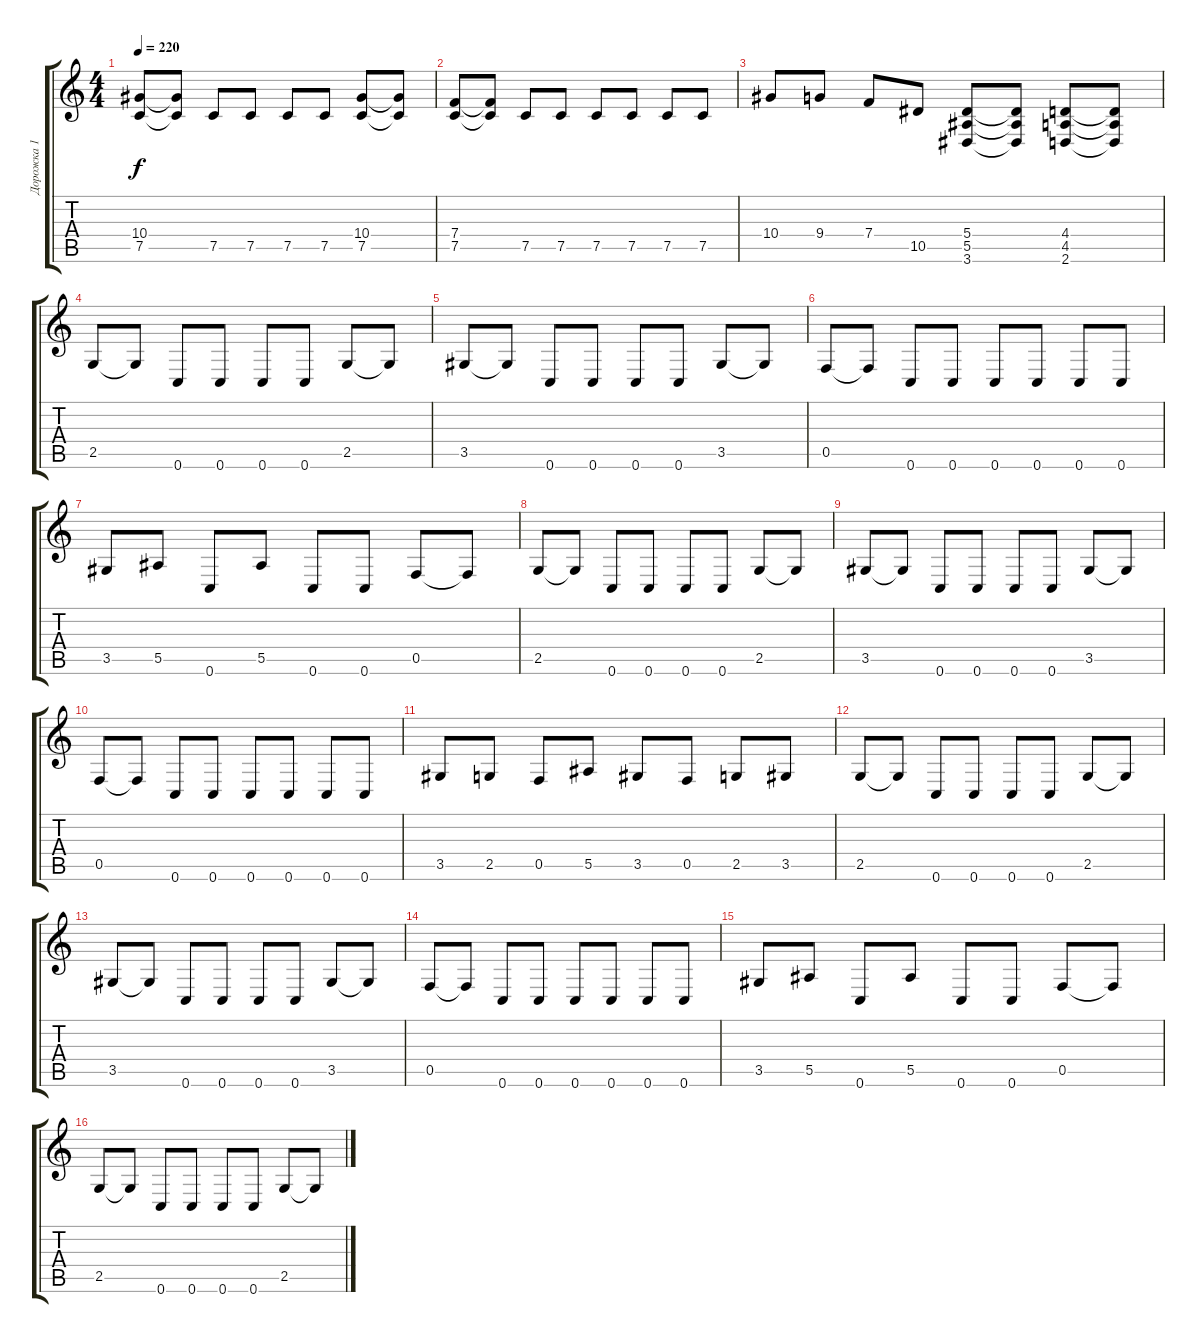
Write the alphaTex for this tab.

\track ("Дорожка 1" "Дорожка 1") {instrument distortionguitar}
\staff {score tabs}
\tuning (C4 G3 Eb3 Bb2 F2 C2) {hide}
\ts (4 4)
\tempo 220
\clef g2
\ks c
(10.4 7.5).8{dy f} (10.4{t} 7.5{t}).8 7.5.8 7.5.8 7.5.8 7.5.8 (10.4 7.5).8 (10.4{t} 7.5{t}).8 |
(7.4 7.5).8 (7.4{t} 7.5{t}).8 7.5.8 7.5.8 7.5.8 7.5.8 7.5.8 7.5.8 |
10.4.8 9.4.8 7.4.8 10.5.8 (5.4 5.5 3.6).8 (5.4{t} 5.5{t} 3.6{t}).8 (4.4 4.5 2.6).8 (4.4{t} 4.5{t} 2.6{t}).8 |
2.5.8 2.5{t}.8 0.6.8 0.6.8 0.6.8 0.6.8 2.5.8 2.5{t}.8 |
3.5.8 3.5{t}.8 0.6.8 0.6.8 0.6.8 0.6.8 3.5.8 3.5{t}.8 |
0.5.8 0.5{t}.8 0.6.8 0.6.8 0.6.8 0.6.8 0.6.8 0.6.8 |
3.5.8 5.5.8 0.6.8 5.5.8 0.6.8 0.6.8 0.5.8 0.5{t}.8 |
2.5.8 2.5{t}.8 0.6.8 0.6.8 0.6.8 0.6.8 2.5.8 2.5{t}.8 |
3.5.8 3.5{t}.8 0.6.8 0.6.8 0.6.8 0.6.8 3.5.8 3.5{t}.8 |
0.5.8 0.5{t}.8 0.6.8 0.6.8 0.6.8 0.6.8 0.6.8 0.6.8 |
3.5.8 2.5.8 0.5.8 5.5.8 3.5.8 0.5.8 2.5.8 3.5.8 |
2.5.8 2.5{t}.8 0.6.8 0.6.8 0.6.8 0.6.8 2.5.8 2.5{t}.8 |
3.5.8 3.5{t}.8 0.6.8 0.6.8 0.6.8 0.6.8 3.5.8 3.5{t}.8 |
0.5.8 0.5{t}.8 0.6.8 0.6.8 0.6.8 0.6.8 0.6.8 0.6.8 |
3.5.8 5.5.8 0.6.8 5.5.8 0.6.8 0.6.8 0.5.8 0.5{t}.8 |
2.5.8 2.5{t}.8 0.6.8 0.6.8 0.6.8 0.6.8 2.5.8 2.5{t}.8
